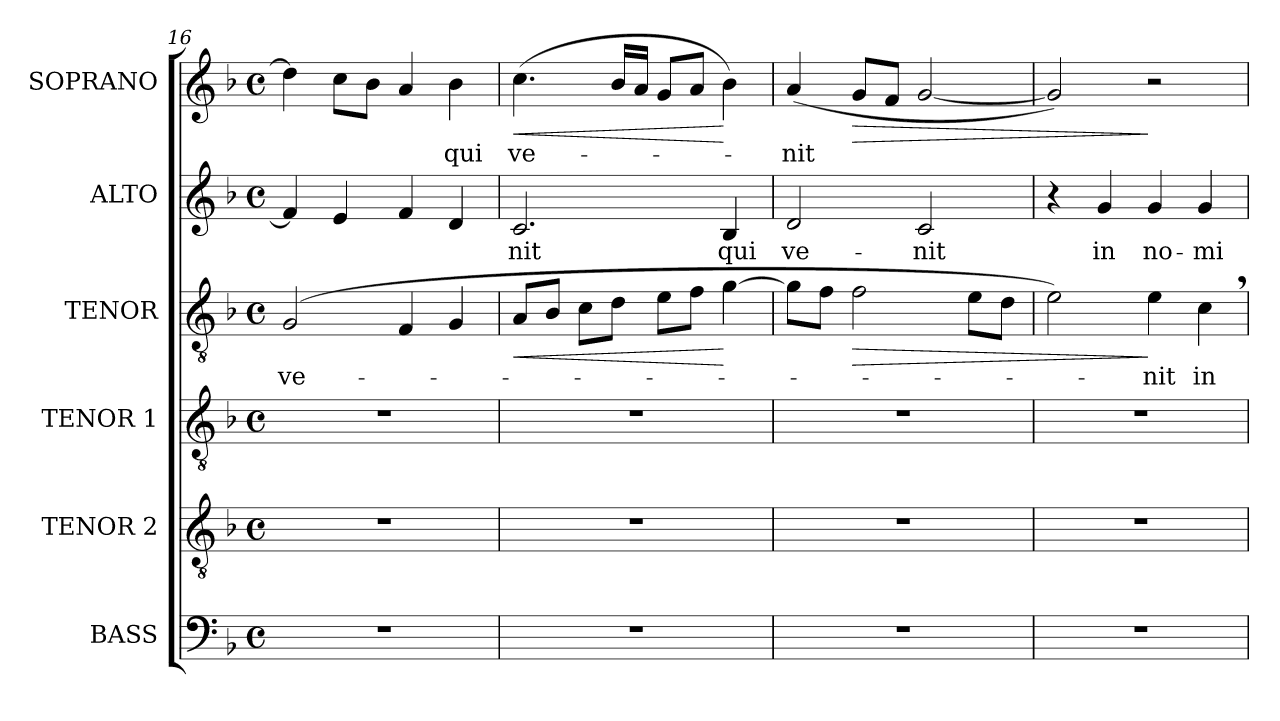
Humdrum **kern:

**kern	**kern	**kern	**kern	**text	**dynam	**kern	**text	**kern	**text	**dynam
*part6	*part5	*part4	*part3	*part3	*part3	*part2	*part2	*part1	*part1	*part1
*staff6	*staff5	*staff4	*staff3	*staff3	*staff3	*staff2	*staff2	*staff1	*staff1	*staff1
*I"BASS	*I"TENOR 2	*I"TENOR 1	*I"TENOR	*	*	*I"ALTO	*	*I"SOPRANO	*	*
*I'B.	*I'T2.	*I'T1.	*I'T.	*	*	*I'A.	*	*I'S.	*	*
*clefF4	*clefGv2	*clefGv2	*clefGv2	*	*	*clefG2	*	*clefG2	*	*
*	*ITrd7c12	*ITrd7c12	*ITrd7c12	*	*	*	*	*	*	*
*k[b-]	*k[b-]	*k[b-]	*k[b-]	*	*	*k[b-]	*	*k[b-]	*	*
*F:	*F:	*F:	*F:	*	*	*F:	*	*F:	*	*
*M4/4	*M4/4	*M4/4	*M4/4	*	*	*M4/4	*	*M4/4	*	*
*met(c)	*met(c)	*met(c)	*met(c)	*	*	*met(c)	*	*met(c)	*	*
=16	=16	=16	=16	=16	=16	=16	=16	=16	=16	=16
!	!	!	!	!LO:LY:b:color=#000000	!	!	!	!	!	!
1r	1r	1r	(2GGi/	ve-	.	4fi/]	.	4ddi\]	.	.
.	.	.	.	.	.	4ei/	.	8cci\L	.	.
.	.	.	.	.	.	.	.	8b-i\J	.	.
.	.	.	4FFi/	.	.	4fi/	.	4ai/	.	.
!	!	!	!	!	!	!	!	!	!LO:LY:b:color=#000000	!
.	.	.	4GGi/	.	.	4di/	.	4b-i\	qui	.
=17	=17	=17	=17	=17	=17	=17	=17	=17	=17	=17
!	!	!	!	!	!LO:HP:b	!	!	!	!	!
!	!	!	!	!	!	!	!LO:LY:b:color=#000000	!	!	!
!	!	!	!	!	!	!	!	!	!LO:LY:b:color=#000000	!LO:HP:b
1r	1r	1r	8AAi/L	.	<	2.ci/	-nit	(4.cci\	ve-	<
.	.	.	8BB-i/J	.	.	.	.	.	.	.
.	.	.	8Ci\L	.	.	.	.	.	.	.
.	.	.	8Di\J	.	.	.	.	16b-i/LL	.	.
.	.	.	.	.	.	.	.	16ai/JJ	.	.
.	.	.	8Ei\L	.	.	.	.	8gi/L	.	.
.	.	.	8Fi\J	.	.	.	.	8ai/J	.	.
!	!	!	!	!	!	!	!LO:LY:b:color=#000000	!	!	!
.	.	.	[4Gi\	.	[	4B-i/	qui	4b-i\)	.	[
=18	=18	=18	=18	=18	=18	=18	=18	=18	=18	=18
!	!	!	!	!	!	!	!LO:LY:b:color=#000000	!	!	!
!	!	!	!	!	!	!	!	!	!LO:LY:b:color=#000000	!
1r	1r	1r	8Gi\L]	.	.	2di/	ve-	(4ai/	-nit	.
.	.	.	8Fi\J	.	.	.	.	.	.	.
!	!	!	!	!	!LO:HP:b	!	!	!	!	!LO:HP:b
.	.	.	2Fi\	.	>	.	.	8gi/L	.	>
.	.	.	.	.	.	.	.	8fi/J	.	.
!	!	!	!	!	!	!	!LO:LY:b:color=#000000	!	!	!
.	.	.	.	.	.	2ci/	-nit	[2gi/	.	.
.	.	.	8Ei\L	.	.	.	.	.	.	.
.	.	.	8Di\J	.	.	.	.	.	.	.
=19	=19	=19	=19	=19	=19	=19	=19	=19	=19	=19
1r	1r	1r	2Ei\)	.	.	4r	.	2gi/])	.	.
!	!	!	!	!	!	!	!LO:LY:b:color=#000000	!	!	!
.	.	.	.	.	.	4gi/	in	.	.	.
!	!	!	!	!LO:LY:b:color=#000000	!	!	!	!	!	!
!	!	!	!	!	!	!	!LO:LY:b:color=#000000	!	!	!
.	.	.	4Ei\	-nit	]	4gi/	no-	2r	.	]
!	!	!	!	!LO:LY:b:color=#000000	!	!	!	!	!	!
!	!	!	!	!	!	!	!LO:LY:b:color=#000000	!	!	!
.	.	.	4C,i\	in	.	4gi/	-mi-	.	.	.
=	=	=	=	=	=	=	=	=	=	=
*-	*-	*-	*-	*-	*-	*-	*-	*-	*-	*-
